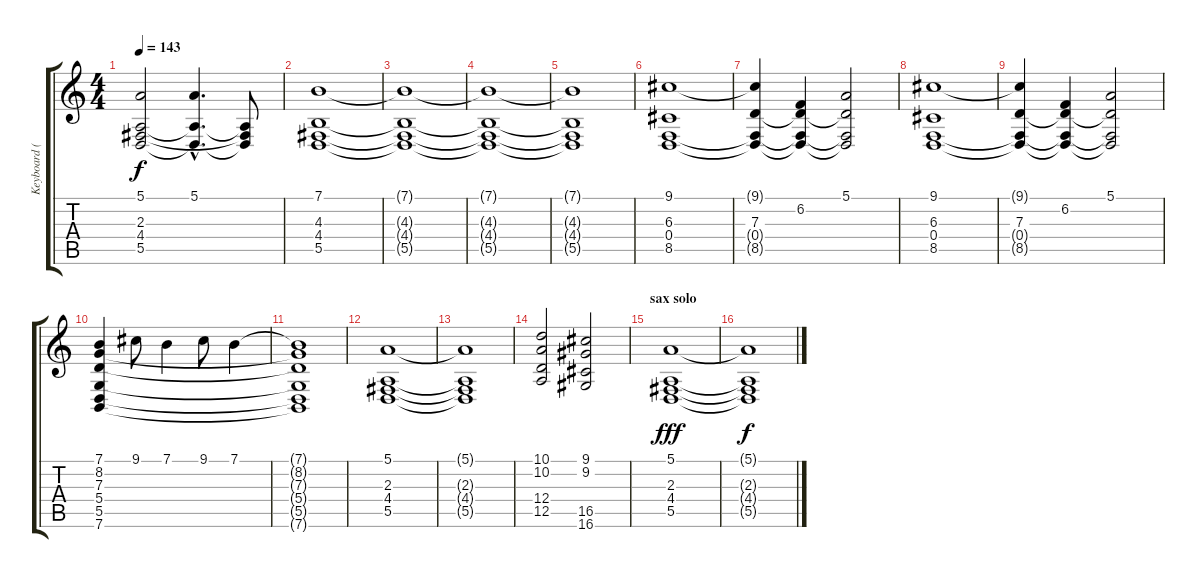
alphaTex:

\track ("Keyboard (Wright)" "Keyboard (") {instrument drawbarorgan}
\staff {score tabs}
\tuning (E4 B3 G3 D3 A2 E2) {hide}
\ts (4 4)
\tempo 143
\clef g2
\ks c
(5.1{t} 2.3{t} 4.4{t} 5.5{t}).2{dy f} (5.1{hac} 2.3{hac t} 5.5{hac t}).4{d} (2.3{t} 4.4{t} 5.5{t}).8 |
(7.1 4.3 4.4 5.5).1 |
(7.1{t} 4.3{t} 4.4{t} 5.5{t}).1 |
(7.1{t} 4.3{t} 4.4{t} 5.5{t}).1 |
(7.1{t} 4.3{t} 4.4{t} 5.5{t}).1 |
(9.1 6.3 0.4 8.5).1 |
(9.1{t} 7.3 0.4{t} 8.5{t}).4 (6.2 7.3{t} 0.4{t} 8.5{t}).4 (5.1 7.3{t} 0.4{t} 8.5{t}).2 |
(9.1 6.3 0.4 8.5).1 |
(9.1{t} 7.3 0.4{t} 8.5{t}).4 (6.2 7.3{t} 0.4{t} 8.5{t}).4 (5.1 7.3{t} 0.4{t} 8.5{t}).2 |
(7.1 8.2 7.3 5.4 5.5 7.6).4 9.1.8 7.1.4 9.1.8 7.1.4 |
(7.1{t} 8.2{t} 7.3{t} 5.4{t} 5.5{t} 7.6{t}).1 |
(5.1 2.3 4.4 5.5).1 |
(5.1{t} 2.3{t} 4.4{t} 5.5{t}).1 |
(10.1 10.2 12.4 12.5).2 (9.1 9.2 16.5 16.6).2 |
\section ("" "sax solo")
(5.1 2.3 4.4 5.5).1{dy fff} |
(5.1{t} 2.3{t} 4.4{t} 5.5{t}).1{dy f}
